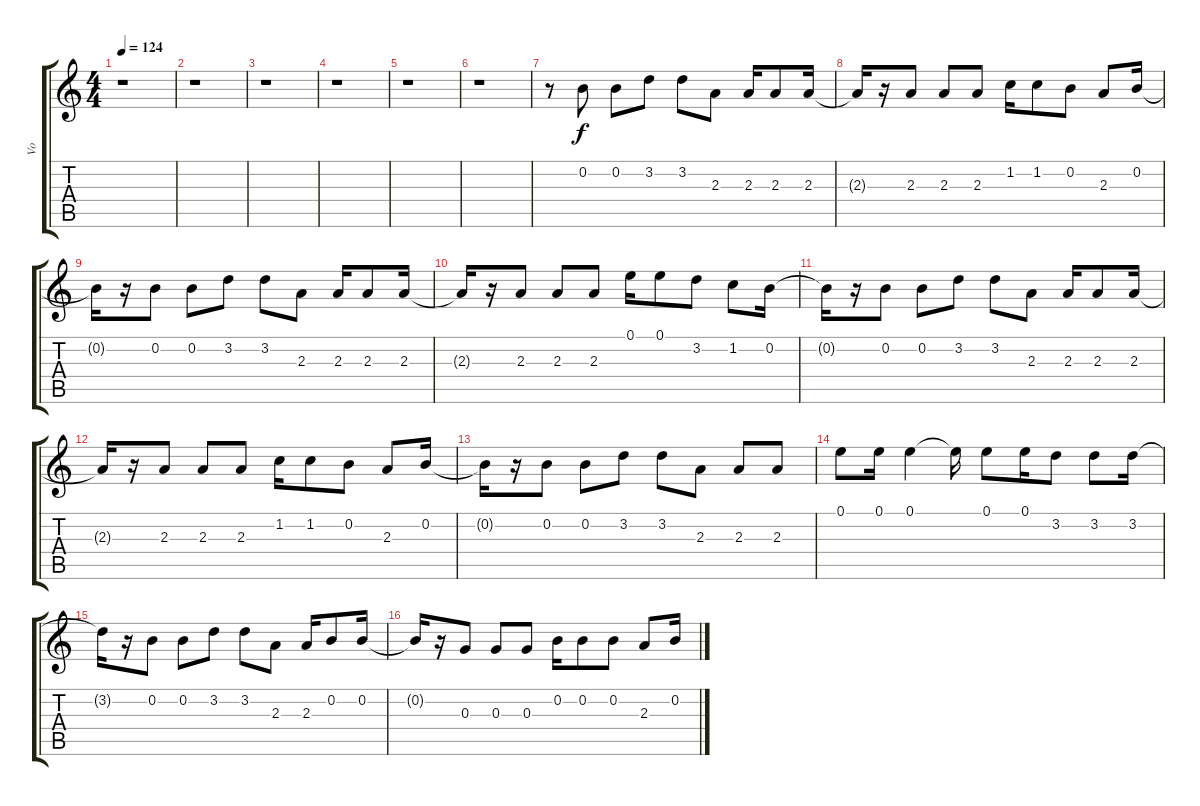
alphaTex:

\track ("Vo" "Vo") {instrument acousticguitarnylon}
\staff {score tabs}
\tuning (E4 B3 G3 D3 A2 E2) {hide}
\ts (4 4)
\tempo 124
\clef g2
\ks c
r.1{dy f} |
r.1 |
r.1 |
r.1 |
r.1 |
r.1 |
r.8 0.2.8 0.2.8 3.2.8 3.2.8 2.3.8 2.3.16 2.3.8 2.3.16 |
2.3{t}.16 r.16 2.3.8 2.3.8 2.3.8 1.2.16 1.2.8 0.2.8 2.3.8 0.2.16 |
0.2{t}.16 r.16 0.2.8 0.2.8 3.2.8 3.2.8 2.3.8 2.3.16 2.3.8 2.3.16 |
2.3{t}.16 r.16 2.3.8 2.3.8 2.3.8 0.1.16 0.1.8 3.2.8 1.2.8 0.2.16 |
0.2{t}.16 r.16 0.2.8 0.2.8 3.2.8 3.2.8 2.3.8 2.3.16 2.3.8 2.3.16 |
2.3{t}.16 r.16 2.3.8 2.3.8 2.3.8 1.2.16 1.2.8 0.2.8 2.3.8 0.2.16 |
0.2{t}.16 r.16 0.2.8 0.2.8 3.2.8 3.2.8 2.3.8 2.3.8 2.3.8 |
0.1.8 0.1.16 0.1.4 0.1{t}.16 0.1.8 0.1.16 3.2.8 3.2.8 3.2.16 |
3.2{t}.16{volume 10} r.16 0.2.8 0.2.8 3.2.8 3.2.8 2.3.8 2.3.16 0.2.8 0.2.16 |
0.2{t}.16 r.16 0.3.8 0.3.8 0.3.8 0.2.16 0.2.8 0.2.8 2.3.8 0.2.16
